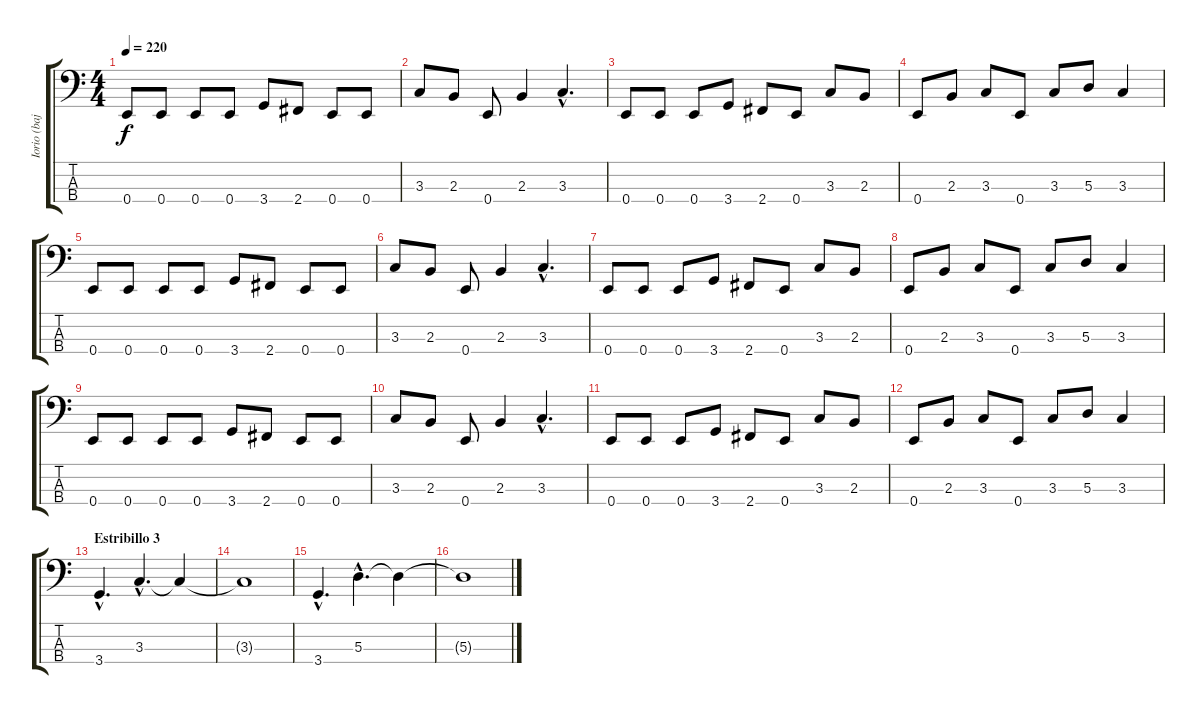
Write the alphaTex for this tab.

\track ("Iorio (bajo)" "Iorio (baj") {instrument electricbassfinger}
\staff {score tabs}
\tuning (G2 D2 A1 E1) {hide}
\ts (4 4)
\tempo 220
\clef f4
\ks c
0.4.8{dy f} 0.4.8 0.4.8 0.4.8 3.4.8 2.4.8 0.4.8 0.4.8 |
3.3.8 2.3.8 0.4.8 2.3.4 3.3{hac}.4{d} |
0.4.8 0.4.8 0.4.8 3.4.8 2.4.8 0.4.8 3.3.8 2.3.8 |
0.4.8 2.3.8 3.3.8 0.4.8 3.3.8 5.3.8 3.3.4 |
0.4.8 0.4.8 0.4.8 0.4.8 3.4.8 2.4.8 0.4.8 0.4.8 |
3.3.8 2.3.8 0.4.8 2.3.4 3.3{hac}.4{d} |
0.4.8 0.4.8 0.4.8 3.4.8 2.4.8 0.4.8 3.3.8 2.3.8 |
0.4.8 2.3.8 3.3.8 0.4.8 3.3.8 5.3.8 3.3.4 |
0.4.8 0.4.8 0.4.8 0.4.8 3.4.8 2.4.8 0.4.8 0.4.8 |
3.3.8 2.3.8 0.4.8 2.3.4 3.3{hac}.4{d} |
0.4.8 0.4.8 0.4.8 3.4.8 2.4.8 0.4.8 3.3.8 2.3.8 |
0.4.8 2.3.8 3.3.8 0.4.8 3.3.8 5.3.8 3.3.4 |
\section ("" "Estribillo 3")
3.4{hac}.4{d} 3.3{hac}.4{d} 3.3{t}.4 |
3.3{t}.1 |
3.4{hac}.4{d} 5.3{hac}.4{d} 5.3{t}.4 |
5.3{t}.1
